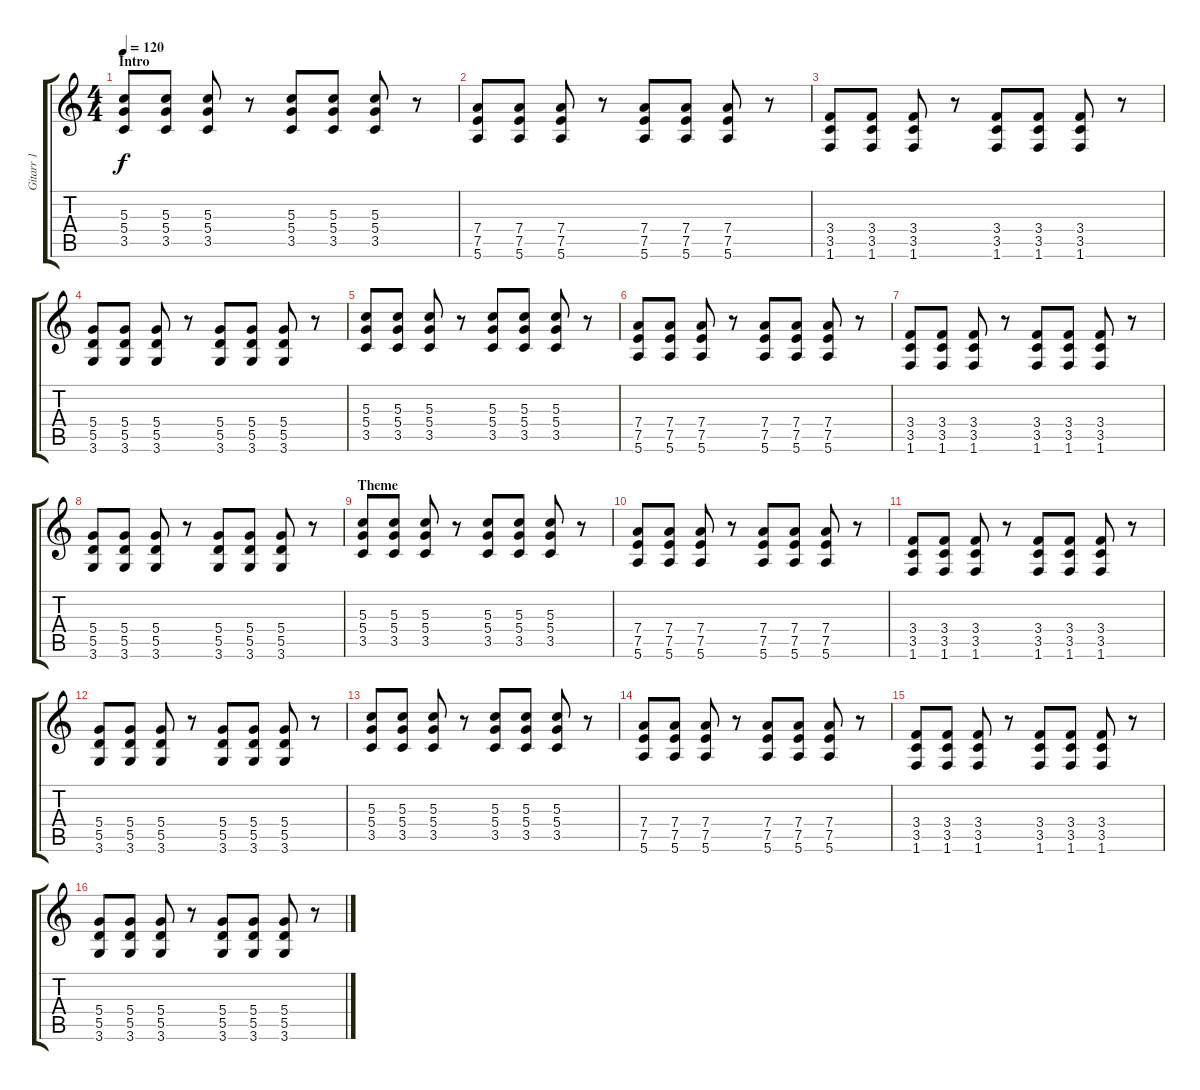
\track ("Gitarr 1" "Gitarr 1") {instrument acousticguitarnylon}
\staff {score tabs}
\tuning (E4 B3 G3 D3 A2 E2) {hide}
\ts (4 4)
\section ("" "Intro")
\tempo 120
\clef g2
\ks c
(5.3 5.4 3.5).8{dy f instrument acousticguitarnylon} (5.3 5.4 3.5).8 (5.3 5.4 3.5).8 r.8 (5.3 5.4 3.5).8 (5.3 5.4 3.5).8 (5.3 5.4 3.5).8 r.8 |
(7.4 7.5 5.6).8 (7.4 7.5 5.6).8 (7.4 7.5 5.6).8 r.8 (7.4 7.5 5.6).8 (7.4 7.5 5.6).8 (7.4 7.5 5.6).8 r.8 |
(3.4 3.5 1.6).8 (3.4 3.5 1.6).8 (3.4 3.5 1.6).8 r.8 (3.4 3.5 1.6).8 (3.4 3.5 1.6).8 (3.4 3.5 1.6).8 r.8 |
(5.4 5.5 3.6).8 (5.4 5.5 3.6).8 (5.4 5.5 3.6).8 r.8 (5.4 5.5 3.6).8 (5.4 5.5 3.6).8 (5.4 5.5 3.6).8 r.8 |
(5.3 5.4 3.5).8 (5.3 5.4 3.5).8 (5.3 5.4 3.5).8 r.8 (5.3 5.4 3.5).8 (5.3 5.4 3.5).8 (5.3 5.4 3.5).8 r.8 |
(7.4 7.5 5.6).8 (7.4 7.5 5.6).8 (7.4 7.5 5.6).8 r.8 (7.4 7.5 5.6).8 (7.4 7.5 5.6).8 (7.4 7.5 5.6).8 r.8 |
(3.4 3.5 1.6).8 (3.4 3.5 1.6).8 (3.4 3.5 1.6).8 r.8 (3.4 3.5 1.6).8 (3.4 3.5 1.6).8 (3.4 3.5 1.6).8 r.8 |
(5.4 5.5 3.6).8 (5.4 5.5 3.6).8 (5.4 5.5 3.6).8 r.8 (5.4 5.5 3.6).8 (5.4 5.5 3.6).8 (5.4 5.5 3.6).8 r.8 |
\section ("" "Theme")
(5.3 5.4 3.5).8 (5.3 5.4 3.5).8 (5.3 5.4 3.5).8 r.8 (5.3 5.4 3.5).8 (5.3 5.4 3.5).8 (5.3 5.4 3.5).8 r.8 |
(7.4 7.5 5.6).8 (7.4 7.5 5.6).8 (7.4 7.5 5.6).8 r.8 (7.4 7.5 5.6).8 (7.4 7.5 5.6).8 (7.4 7.5 5.6).8 r.8 |
(3.4 3.5 1.6).8 (3.4 3.5 1.6).8 (3.4 3.5 1.6).8 r.8 (3.4 3.5 1.6).8 (3.4 3.5 1.6).8 (3.4 3.5 1.6).8 r.8 |
(5.4 5.5 3.6).8 (5.4 5.5 3.6).8 (5.4 5.5 3.6).8 r.8 (5.4 5.5 3.6).8 (5.4 5.5 3.6).8 (5.4 5.5 3.6).8 r.8 |
(5.3 5.4 3.5).8 (5.3 5.4 3.5).8 (5.3 5.4 3.5).8 r.8 (5.3 5.4 3.5).8 (5.3 5.4 3.5).8 (5.3 5.4 3.5).8 r.8 |
(7.4 7.5 5.6).8 (7.4 7.5 5.6).8 (7.4 7.5 5.6).8 r.8 (7.4 7.5 5.6).8 (7.4 7.5 5.6).8 (7.4 7.5 5.6).8 r.8 |
(3.4 3.5 1.6).8 (3.4 3.5 1.6).8 (3.4 3.5 1.6).8 r.8 (3.4 3.5 1.6).8 (3.4 3.5 1.6).8 (3.4 3.5 1.6).8 r.8 |
(5.4 5.5 3.6).8 (5.4 5.5 3.6).8 (5.4 5.5 3.6).8 r.8 (5.4 5.5 3.6).8 (5.4 5.5 3.6).8 (5.4 5.5 3.6).8 r.8
